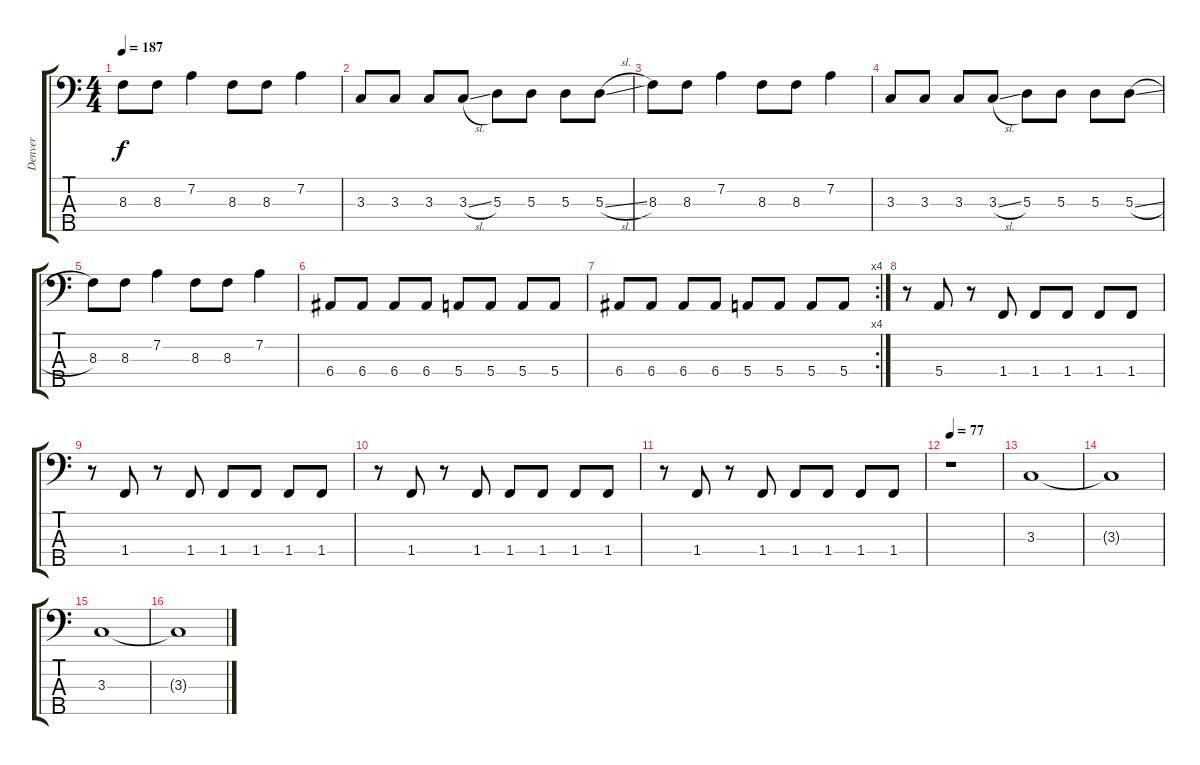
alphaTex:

\track ("Denver" "Denver") {instrument electricbassfinger}
\staff {score tabs}
\tuning (G2 D2 A1 E1 B0) {hide}
\ts (4 4)
\tempo 187
\clef f4
\ks c
8.3.8{dy f} 8.3.8 7.2.4 8.3.8 8.3.8 7.2.4 |
3.3.8 3.3.8 3.3.8 3.3{sl}.8 5.3.8 5.3.8 5.3.8 5.3{sl}.8 |
8.3.8 8.3.8 7.2.4 8.3.8 8.3.8 7.2.4 |
3.3.8 3.3.8 3.3.8 3.3{sl}.8 5.3.8 5.3.8 5.3.8 5.3{sl}.8 |
8.3.8 8.3.8 7.2.4 8.3.8 8.3.8 7.2.4 |
6.4.8 6.4.8 6.4.8 6.4.8 5.4.8 5.4.8 5.4.8 5.4.8 |
\rc 4
6.4.8 6.4.8 6.4.8 6.4.8 5.4.8 5.4.8 5.4.8 5.4.8 |
r.8 5.4.8 r.8 1.4.8 1.4.8 1.4.8 1.4.8 1.4.8 |
r.8 1.4.8 r.8 1.4.8 1.4.8 1.4.8 1.4.8 1.4.8 |
r.8 1.4.8 r.8 1.4.8 1.4.8 1.4.8 1.4.8 1.4.8 |
r.8 1.4.8 r.8 1.4.8 1.4.8 1.4.8 1.4.8 1.4.8 |
\tempo 77
r.1 |
3.3.1 |
3.3{t}.1 |
3.3.1 |
3.3{t}.1
